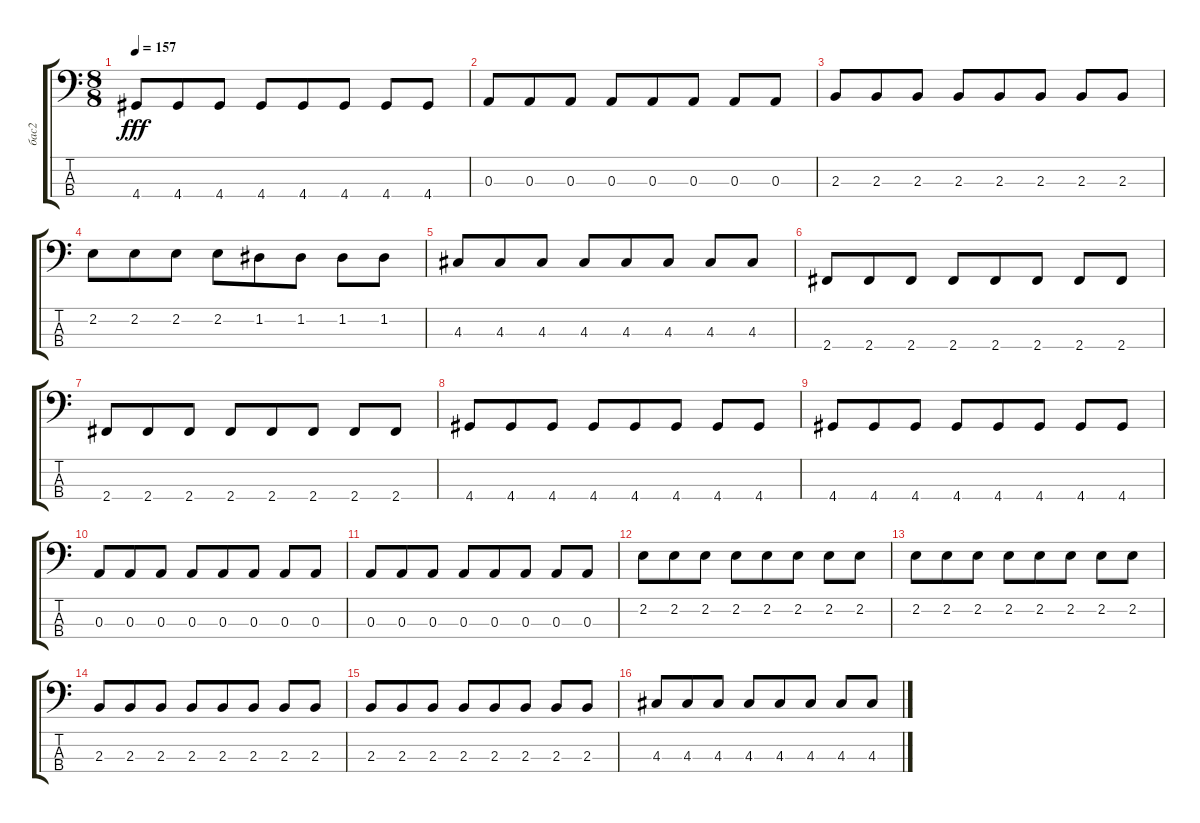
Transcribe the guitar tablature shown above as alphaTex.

\track ("бас2" "бас2") {instrument fretlessbass}
\staff {score tabs}
\tuning (G2 D2 A1 E1) {hide}
\ts (8 8)
\tempo 157
\clef f4
\ks c
4.4.8{dy fff} 4.4.8 4.4.8 4.4.8 4.4.8 4.4.8 4.4.8 4.4.8 |
0.3.8 0.3.8 0.3.8 0.3.8 0.3.8 0.3.8 0.3.8 0.3.8 |
2.3.8 2.3.8 2.3.8 2.3.8 2.3.8 2.3.8 2.3.8 2.3.8 |
2.2.8 2.2.8 2.2.8 2.2.8 1.2.8 1.2.8 1.2.8 1.2.8 |
4.3.8 4.3.8 4.3.8 4.3.8 4.3.8 4.3.8 4.3.8 4.3.8 |
2.4.8 2.4.8 2.4.8 2.4.8 2.4.8 2.4.8 2.4.8 2.4.8 |
2.4.8 2.4.8 2.4.8 2.4.8 2.4.8 2.4.8 2.4.8 2.4.8 |
4.4.8 4.4.8 4.4.8 4.4.8 4.4.8 4.4.8 4.4.8 4.4.8 |
4.4.8 4.4.8 4.4.8 4.4.8 4.4.8 4.4.8 4.4.8 4.4.8 |
0.3.8 0.3.8 0.3.8 0.3.8 0.3.8 0.3.8 0.3.8 0.3.8 |
0.3.8 0.3.8 0.3.8 0.3.8 0.3.8 0.3.8 0.3.8 0.3.8 |
2.2.8 2.2.8 2.2.8 2.2.8 2.2.8 2.2.8 2.2.8 2.2.8 |
2.2.8 2.2.8 2.2.8 2.2.8 2.2.8 2.2.8 2.2.8 2.2.8 |
2.3.8 2.3.8 2.3.8 2.3.8 2.3.8 2.3.8 2.3.8 2.3.8 |
2.3.8 2.3.8 2.3.8 2.3.8 2.3.8 2.3.8 2.3.8 2.3.8 |
4.3.8 4.3.8 4.3.8 4.3.8 4.3.8 4.3.8 4.3.8 4.3.8
